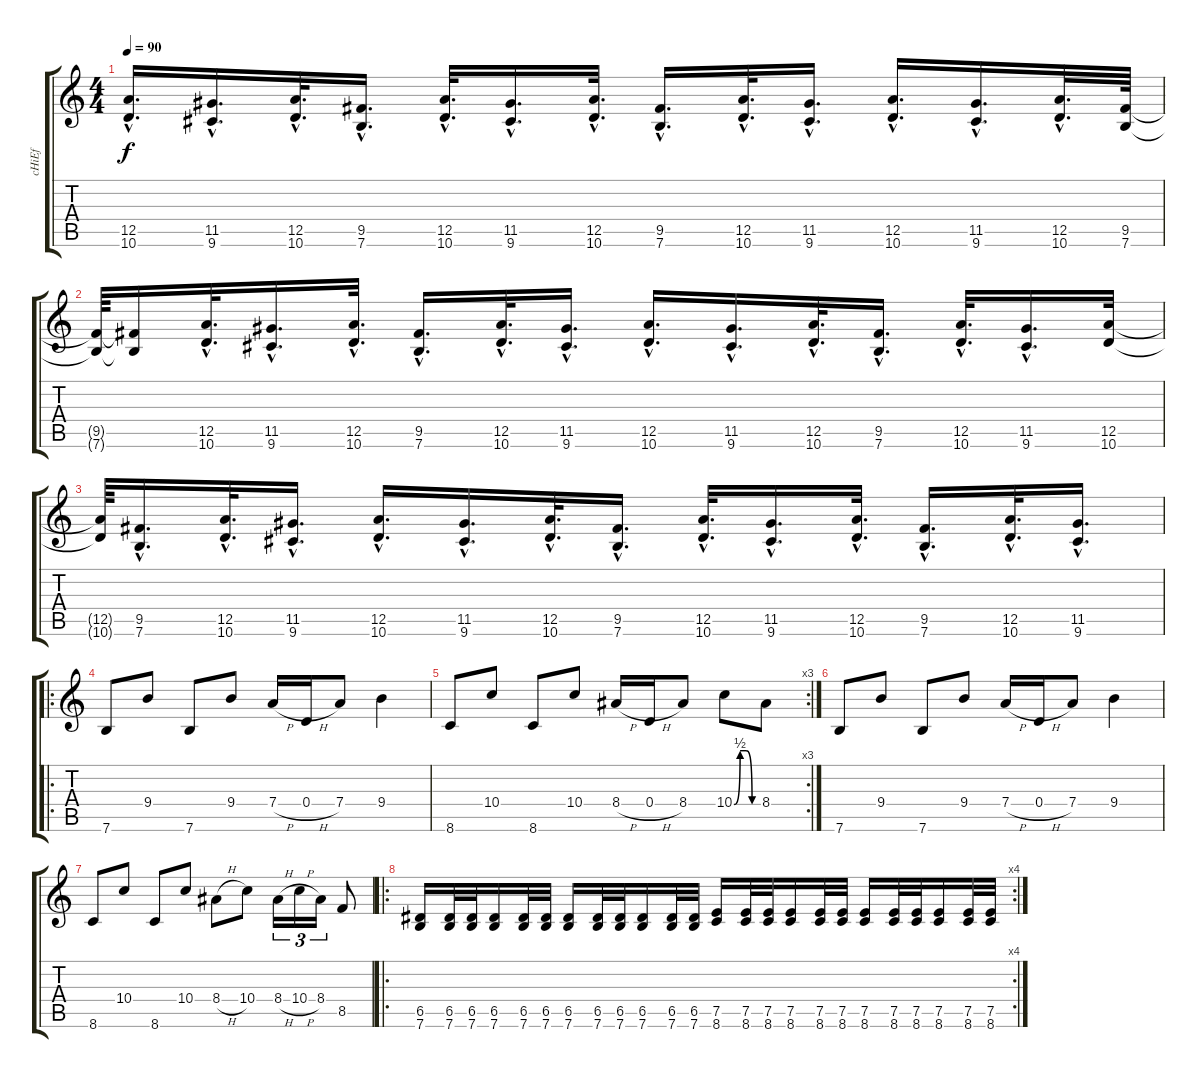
\track ("cHiEf" "cHiEf") {instrument acousticguitarnylon}
\staff {score tabs}
\tuning (E4 B3 G3 D3 A2 E2) {hide}
\ts (4 4)
\tempo 90
\clef g2
\ks c
(12.5{hac} 10.6{hac}).16{d dy f instrument overdrivenguitar} (11.5{hac} 9.6{hac}).16{d} (12.5{hac} 10.6{hac}).32{d} (9.5{hac} 7.6{hac}).16{d} (12.5{hac} 10.6{hac}).32{d} (11.5{hac} 9.6{hac}).16{d} (12.5{hac} 10.6{hac}).32{d} (9.5{hac} 7.6{hac}).16{d} (12.5{hac} 10.6{hac}).32{d} (11.5{hac} 9.6{hac}).16{d} (12.5{hac} 10.6{hac}).16{d instrument overdrivenguitar} (11.5{hac} 9.6{hac}).16{d} (12.5{hac} 10.6{hac}).32{d} (9.5 7.6).64 |
(9.5{t} 7.6{t}).64 (9.5{t} 7.6{t}).16 (12.5{hac} 10.6{hac}).32{d} (11.5{hac} 9.6{hac}).16{d} (12.5{hac} 10.6{hac}).32{d} (9.5{hac} 7.6{hac}).16{d} (12.5{hac} 10.6{hac}).32{d} (11.5{hac} 9.6{hac}).16{d} (12.5{hac} 10.6{hac}).16{d} (11.5{hac} 9.6{hac}).16{d} (12.5{hac} 10.6{hac}).32{d} (9.5{hac} 7.6{hac}).16{d} (12.5{hac} 10.6{hac}).32{d} (11.5{hac} 9.6{hac}).16{d} (12.5 10.6).32 |
(12.5{t} 10.6{t}).64 (9.5{hac} 7.6{hac}).16{d} (12.5{hac} 10.6{hac}).32{d} (11.5{hac} 9.6{hac}).16{d} (12.5{hac} 10.6{hac}).16{d} (11.5{hac} 9.6{hac}).16{d} (12.5{hac} 10.6{hac}).32{d} (9.5{hac} 7.6{hac}).16{d} (12.5{hac} 10.6{hac}).32{d} (11.5{hac} 9.6{hac}).16{d} (12.5{hac} 10.6{hac}).32{d} (9.5{hac} 7.6{hac}).16{d} (12.5{hac} 10.6{hac}).32{d} (11.5{hac} 9.6{hac}).16{d} |
\ro
7.6.8{instrument acousticguitarnylon} 9.4.8 7.6.8 9.4.8 7.4{h}.16 0.4{h}.16 7.4.8 9.4.4 |
\rc 3
8.6.8 10.4.8 8.6.8 10.4.8 8.4{h}.16 0.4{h}.16 8.4.8 10.4{be (custom 0 0 15 2 30 2 45 0 60 0)}.8 8.4.8 |
7.6.8 9.4.8 7.6.8 9.4.8 7.4{h}.16 0.4{h}.16 7.4.8 9.4.4 |
8.6.8 10.4.8 8.6.8 10.4.8 8.4{h}.8 10.4.8 8.4{h}.16{tu (3 2)} 10.4{h}.16{tu (3 2)} 8.4.16{tu (3 2)} 8.5.8 |
\ro
\rc 4
(6.5 7.6).16{instrument overdrivenguitar} (6.5 7.6).32 (6.5 7.6).32 (6.5 7.6).16 (6.5 7.6).32 (6.5 7.6).32 (6.5 7.6).16 (6.5 7.6).32 (6.5 7.6).32 (6.5 7.6).16 (6.5 7.6).32 (6.5 7.6).32 (7.5 8.6).16 (7.5 8.6).32 (7.5 8.6).32 (7.5 8.6).16 (7.5 8.6).32 (7.5 8.6).32 (7.5 8.6).16 (7.5 8.6).32 (7.5 8.6).32 (7.5 8.6).16 (7.5 8.6).32 (7.5 8.6).32
